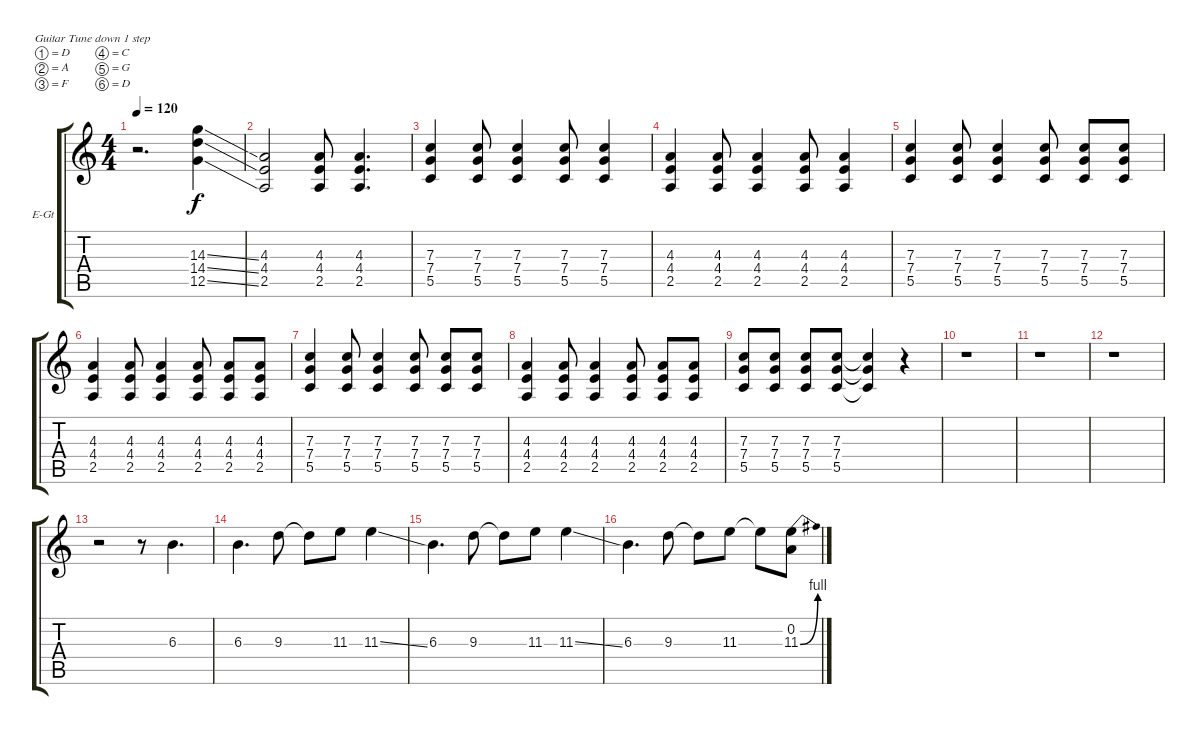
\bracketExtendMode groupsimilarinstruments
\firstSystemTrackNameOrientation horizontal
\otherSystemsTrackNameOrientation horizontal
\track ("Distortion Guitar" "E-Gt") {instrument distortionguitar}
\staff {score tabs}
\tuning (D4 A3 F3 C3 G2 D2)
\ts (4 4)
\tempo 120
\clef g2
\ks c
r.2{d dy f} (14.3{ss} 14.4{ss} 12.5{ss}).4 |
(4.3 4.4 2.5).2 (4.3 4.4 2.5).8 (4.3 4.4 2.5).4{d} |
(7.3 7.4 5.5).4 (7.3 7.4 5.5).8 (7.3 7.4 5.5).4 (7.3 7.4 5.5).8 (7.3 7.4 5.5).4 |
(4.3 4.4 2.5).4 (4.3 4.4 2.5).8 (4.3 4.4 2.5).4 (4.3 4.4 2.5).8 (4.3 4.4 2.5).4 |
(7.3 7.4 5.5).4 (7.3 7.4 5.5).8 (7.3 7.4 5.5).4 (7.3 7.4 5.5).8 (7.3 7.4 5.5).8 (7.3 7.4 5.5).8 |
(4.3 4.4 2.5).4 (4.3 4.4 2.5).8 (4.3 4.4 2.5).4 (4.3 4.4 2.5).8 (4.3 4.4 2.5).8 (4.3 4.4 2.5).8 |
(7.3 7.4 5.5).4 (7.3 7.4 5.5).8 (7.3 7.4 5.5).4 (7.3 7.4 5.5).8 (7.3 7.4 5.5).8 (7.3 7.4 5.5).8 |
(4.3 4.4 2.5).4 (4.3 4.4 2.5).8 (4.3 4.4 2.5).4 (4.3 4.4 2.5).8 (4.3 4.4 2.5).8 (4.3 4.4 2.5).8 |
(7.3 7.4 5.5).8 (7.3 7.4 5.5).8 (7.3 7.4 5.5).8 (7.3 7.4 5.5).8 (7.3{t} 7.4{t} 5.5{t}).4 r.4 |
r.1 |
r.1 |
r.1 |
r.2 r.8 6.3.4{d} |
6.3.4{d} 9.3.8 9.3{t}.8 11.3.8 11.3{ss}.4 |
6.3.4{d} 9.3.8 9.3{t}.8 11.3.8 11.3{ss}.4 |
6.3.4{d} 9.3.8 9.3{t}.8 11.3.8 11.3{t}.8 (0.2 11.3{be (bend 0 0 60 4)}).8
